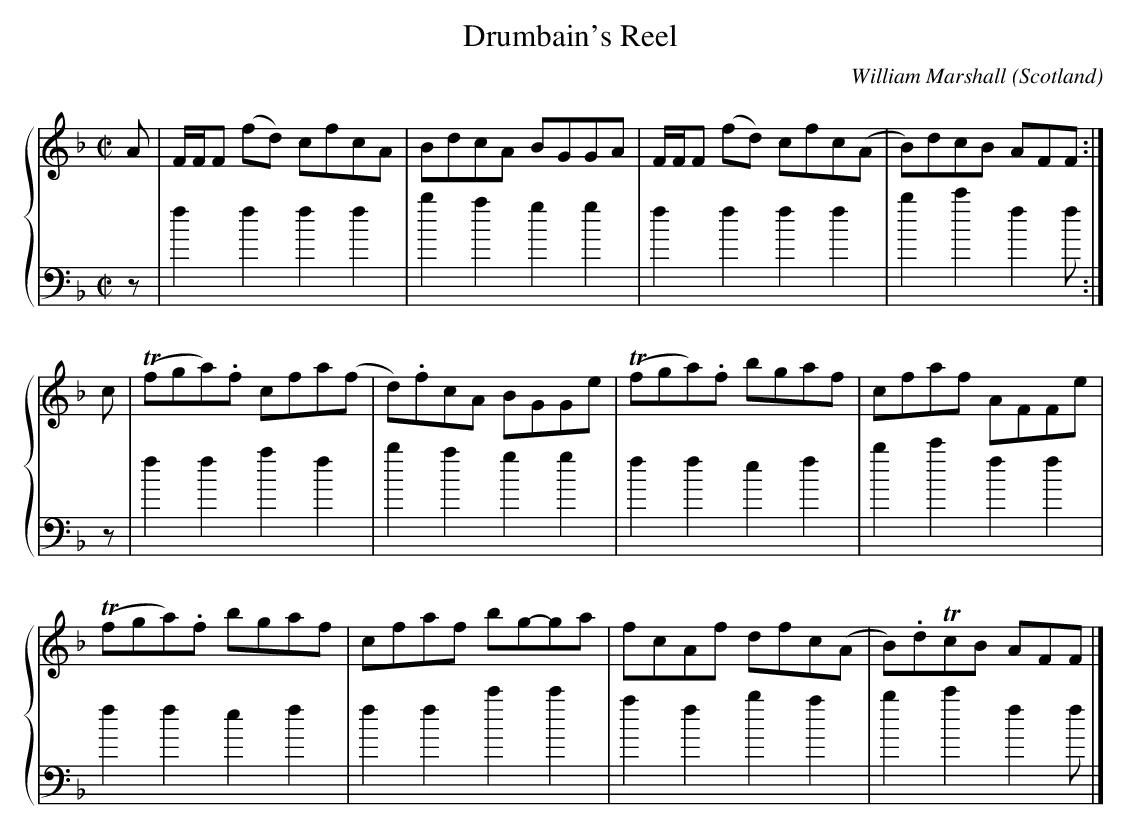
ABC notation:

X:1
T:Drumbain's Reel
C:William Marshall
L:1/8
M:C|
O:Scotland
K:F
%%staves {1 2}
V:1
A | \
F/F/F (fd) cfcA | BdcA BGGA | F/F/F (fd) cfc(A | B)dcB AFF :|
c | \
(!trill!fga).f cfa(f | d).fcA BGGe | (!trill!fga).f bgaf | cfaf AFFe |
(!trill!fga).f bgaf | cfaf bg-ga | fcAf dfc(A | B).d!trill!cB AFF |]
V:2 clef=bass
L:1/4
z/ | ffff | bagg | ffff | bc' ff/ :| \
z/ | ffaf | bagg | ffef | bc'ff | ffef | ffc'c' | afba | bc'ff/ |]
